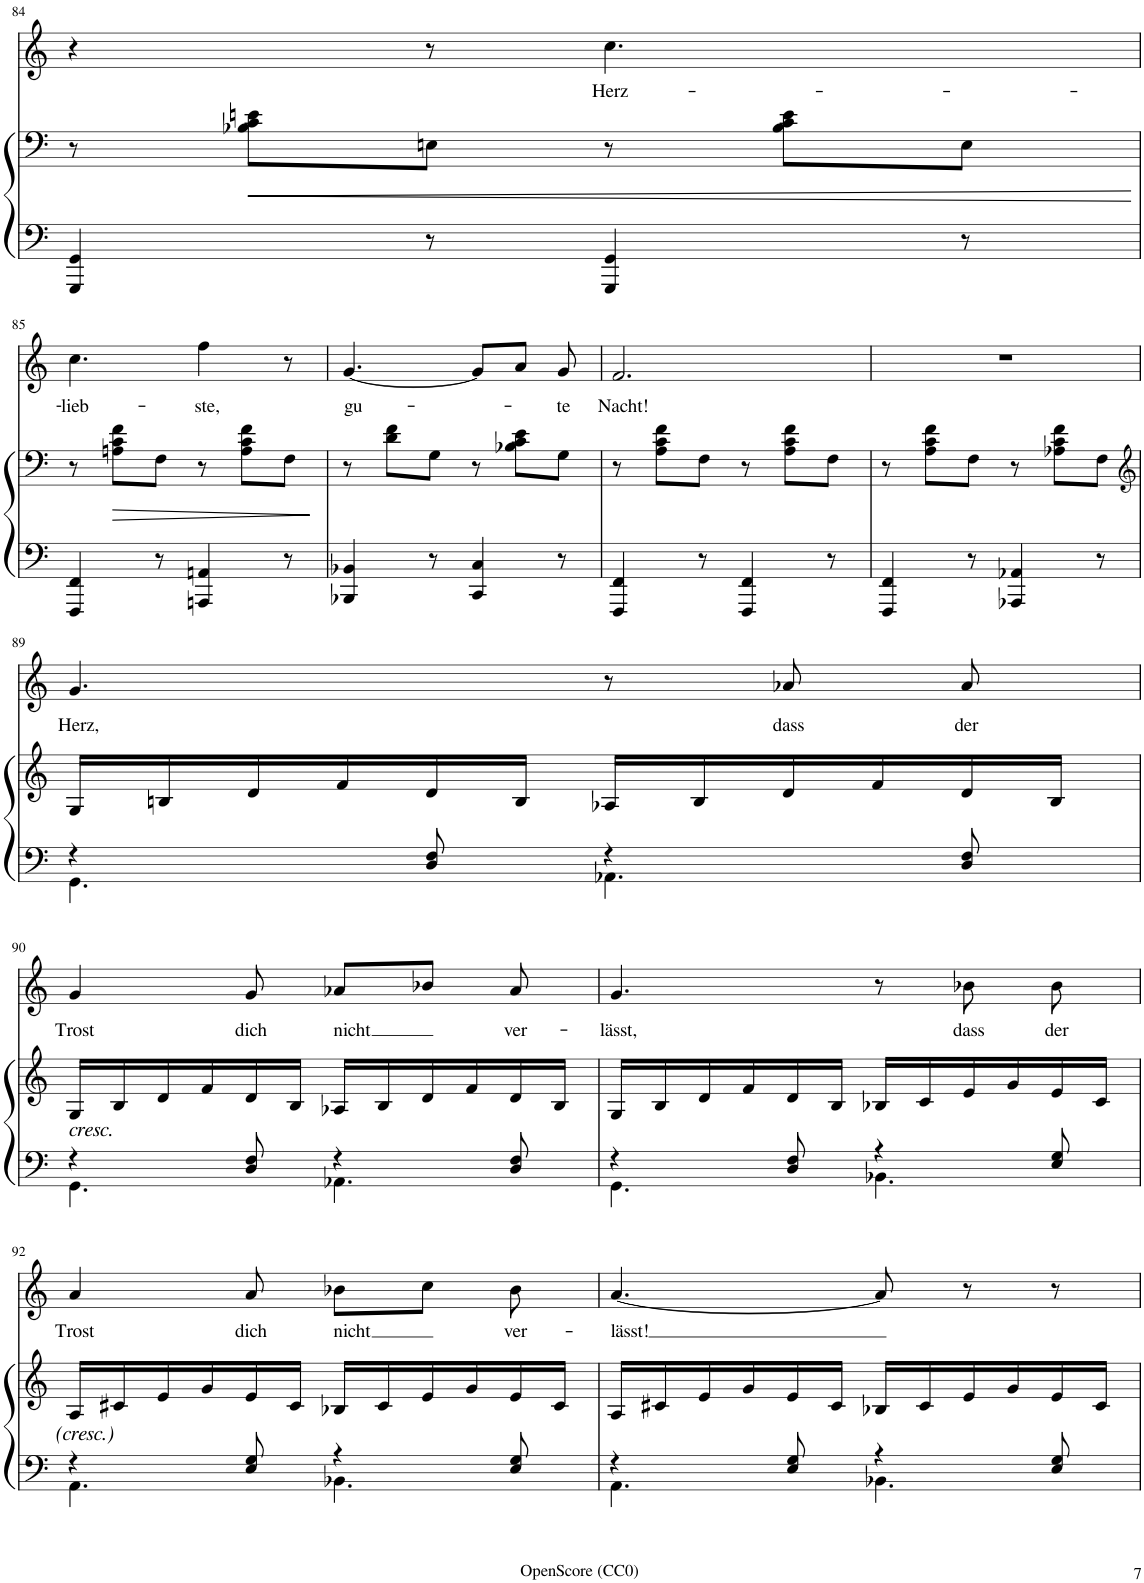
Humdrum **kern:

**kern	**kern	**dynam	**kern	**text
*part2	*part2	*part2	*part1	*part1
*staff3	*staff2	*staff2/3	*staff1	*staff1
*I"Piano	*	*	*I"Voice	*
*I'Pno	*	*	*	*
!!LO:PB:g=z
*clefF4	*clefF4	*	*clefG2	*
*k[]	*k[]	*	*k[]	*
*M6/8	*M6/8	*	*M6/8	*
=84	=84	=84	=84	=84
4GGG/ 4GG/	8r	.	4r	.
!	!	!LO:HP:b	!	!
.	8B-X\ 8c\ 8en\L	<	.	.
8r	8En\J	.	8r	.
!	!	!	!	!LO:LY:b
4GGG/ 4GG/	8r	.	4.cc\	Herz-
.	8B-\ 8c\ 8e\L	.	.	.
8r	8E\J	.	.	.
.	.	[	.	.
!!LO:LB:g=z
=85	=85	=85	=85	=85
!	!	!	!	!LO:LY:b
4FFF/ 4FF/	8r	.	4.cc\	-lieb-
!	!	!LO:HP:b	!	!
.	8An\ 8c\ 8f\L	>	.	.
8r	8F\J	.	.	.
!	!	!	!	!LO:LY:b
4AAAn/ 4AAn/	8r	.	4ff\	-ste,
.	8A\ 8c\ 8f\L	.	.	.
8r	8F\J	.	8r	.
.	.	]	.	.
=86	=86	=86	=86	=86
!	!	!	!	!LO:LY:b
4BBB-X/ 4BB-X/	8r	.	[4.g/	gu-
.	8d\ 8f\L	.	.	.
8r	8G\J	.	.	.
4CC/ 4C/	8r	.	8g/L]	.
.	8B-X\ 8c\ 8e\L	.	8a/J	.
!	!	!	!	!LO:LY:b
8r	8G\J	.	8g/	-te
=87	=87	=87	=87	=87
!	!	!	!	!LO:LY:b
4FFF/ 4FF/	8r	.	2.f/	Nacht!
.	8A\ 8c\ 8f\L	.	.	.
8r	8F\J	.	.	.
4FFF/ 4FF/	8r	.	.	.
.	8A\ 8c\ 8f\L	.	.	.
8r	8F\J	.	.	.
=88	=88	=88	=88	=88
4FFF/ 4FF/	8r	.	2.r	.
.	8A\ 8c\ 8f\L	.	.	.
8r	8F\J	.	.	.
4AAA-X/ 4AA-X/	8r	.	.	.
.	8A-X\ 8c\ 8f\L	.	.	.
8r	8F\J	.	.	.
!!LO:LB:g=z
=89	=89	=89	=89	=89
*	*clefG2	*	*	*
*^	*	*	*	*
!	!	!	!	!	!LO:LY:b
4r	4.GG\	16G/LL	.	4.g/	Herz,
.	.	16Bn/	.	.	.
.	.	16d/	.	.	.
.	.	16f/	.	.	.
8D/ 8F/	.	16d/	.	.	.
.	.	16B/JJ	.	.	.
4r	4.AA-X\	16A-X/LL	.	8r	.
.	.	16B/	.	.	.
!	!	!	!	!	!LO:LY:b
.	.	16d/	.	8a-X/	dass
.	.	16f/	.	.	.
!	!	!	!	!	!LO:LY:b
8D/ 8F/	.	16d/	.	8a-/	der
.	.	16B/JJ	.	.	.
!!LO:LB:g=z
=90	=90	=90	=90	=90	=90
!	!	!LO:TX:b:i:t=cresc.	!	!	!
!	!	!	!	!	!LO:LY:b
4r	4.GG\	16G/LL	.	4g/	Trost
.	.	16B/	.	.	.
.	.	16d/	.	.	.
.	.	16f/	.	.	.
!	!	!	!	!	!LO:LY:b
8D/ 8F/	.	16d/	.	8g/	dich
.	.	16B/JJ	.	.	.
!	!	!	!	!	!LO:LY:b
4r	4.AA-X\	16A-X/LL	.	8a-X/L	nicht
.	.	16B/	.	.	.
.	.	16d/	.	8b-X/J	.
.	.	16f/	.	.	.
!	!	!	!	!	!LO:LY:b
8D/ 8F/	.	16d/	.	8a-/	ver-
.	.	16B/JJ	.	.	.
=91	=91	=91	=91	=91	=91
!	!	!	!	!	!LO:LY:b
4r	4.GG\	16G/LL	.	4.g/	-lässt,
.	.	16B/	.	.	.
.	.	16d/	.	.	.
.	.	16f/	.	.	.
8D/ 8F/	.	16d/	.	.	.
.	.	16B/JJ	.	.	.
4r	4.BB-X\	16B-X/LL	.	8r	.
.	.	16c/	.	.	.
!	!	!	!	!	!LO:LY:b
.	.	16e/	.	8b-X\	dass
.	.	16g/	.	.	.
!	!	!	!	!	!LO:LY:b
8E/ 8G/	.	16e/	.	8b-\	der
.	.	16c/JJ	.	.	.
!!LO:LB:g=z
=92	=92	=92	=92	=92	=92
!	!	!	!	!	!LO:LY:b
4r	4.AA\	16A/LL	.	4a/	Trost
.	.	16c#X/	.	.	.
.	.	16e/	.	.	.
.	.	16g/	.	.	.
!	!	!	!	!	!LO:LY:b
8E/ 8G/	.	16e/	.	8a/	dich
.	.	16c#/JJ	.	.	.
!	!	!	!	!	!LO:LY:b
4r	4.BB-X\	16B-X/LL	.	8b-X\L	nicht
.	.	16c#/	.	.	.
.	.	16e/	.	8cc\J	.
.	.	16g/	.	.	.
!	!	!	!	!	!LO:LY:b
8E/ 8G/	.	16e/	.	8b-\	ver-
.	.	16c#/JJ	.	.	.
=93	=93	=93	=93	=93	=93
!	!	!	!	!	!LO:LY:b
4r	4.AA\	16A/LL	.	[4.a/	-lässt!
.	.	16c#X/	.	.	.
.	.	16e/	.	.	.
.	.	16g/	.	.	.
8E/ 8G/	.	16e/	.	.	.
.	.	16c#/JJ	.	.	.
4r	4.BB-X\	16B-X/LL	.	8a/]	.
.	.	16c#/	.	.	.
.	.	16e/	.	8r	.
.	.	16g/	.	.	.
8E/ 8G/	.	16e/	.	8r	.
.	.	16c#/JJ	.	.	.
*v	*v	*	*	*	*
=	=	=	=	=
*-	*-	*-	*-	*-
